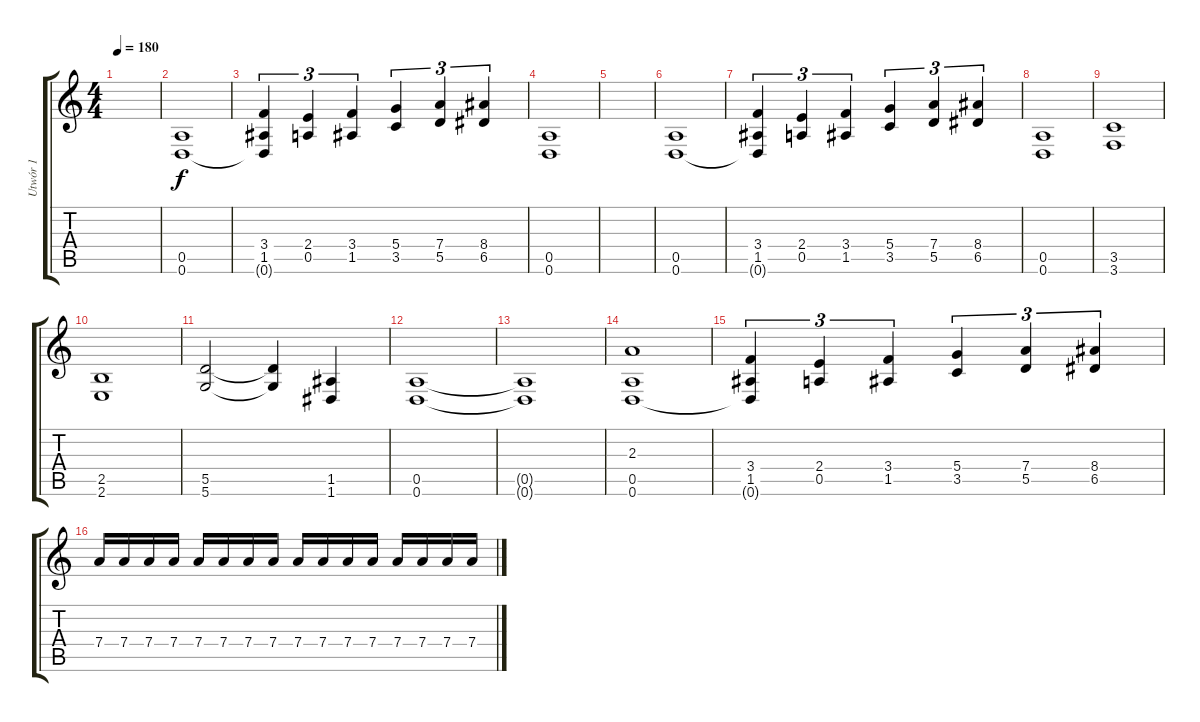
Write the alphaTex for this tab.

\track ("Utwór 1" "Utwór 1") {instrument distortionguitar}
\staff {score tabs}
\tuning (E4 B3 G3 D3 A2 D2) {hide}
\ts (4 4)
\tempo 180
\clef g2
\ks c
|
(0.5 0.6).1 |
(3.4 1.5 0.6{t}).4{tu (3 2)} (2.4 0.5).4{tu (3 2)} (3.4 1.5).4{tu (3 2)} (5.4 3.5).4{tu (3 2)} (7.4 5.5).4{tu (3 2)} (8.4 6.5).4{tu (3 2)} |
(0.5 0.6).1 |
|
(0.5 0.6).1 |
(3.4 1.5 0.6{t}).4{tu (3 2)} (2.4 0.5).4{tu (3 2)} (3.4 1.5).4{tu (3 2)} (5.4 3.5).4{tu (3 2)} (7.4 5.5).4{tu (3 2)} (8.4 6.5).4{tu (3 2)} |
(0.5 0.6).1 |
(3.5 3.6).1 |
(2.5 2.6).1 |
(5.5 5.6).2 (5.5{t} 5.6{t}).4 (1.5 1.6).4 |
(0.5 0.6).1 |
(0.5{t} 0.6{t}).1 |
(2.3 0.5 0.6).1 |
(3.4 1.5 0.6{t}).4{tu (3 2)} (2.4 0.5).4{tu (3 2)} (3.4 1.5).4{tu (3 2)} (5.4 3.5).4{tu (3 2)} (7.4 5.5).4{tu (3 2)} (8.4 6.5).4{tu (3 2)} |
7.4.16 7.4.16 7.4.16 7.4.16 7.4.16 7.4.16 7.4.16 7.4.16 7.4.16 7.4.16 7.4.16 7.4.16 7.4.16 7.4.16 7.4.16 7.4.16
